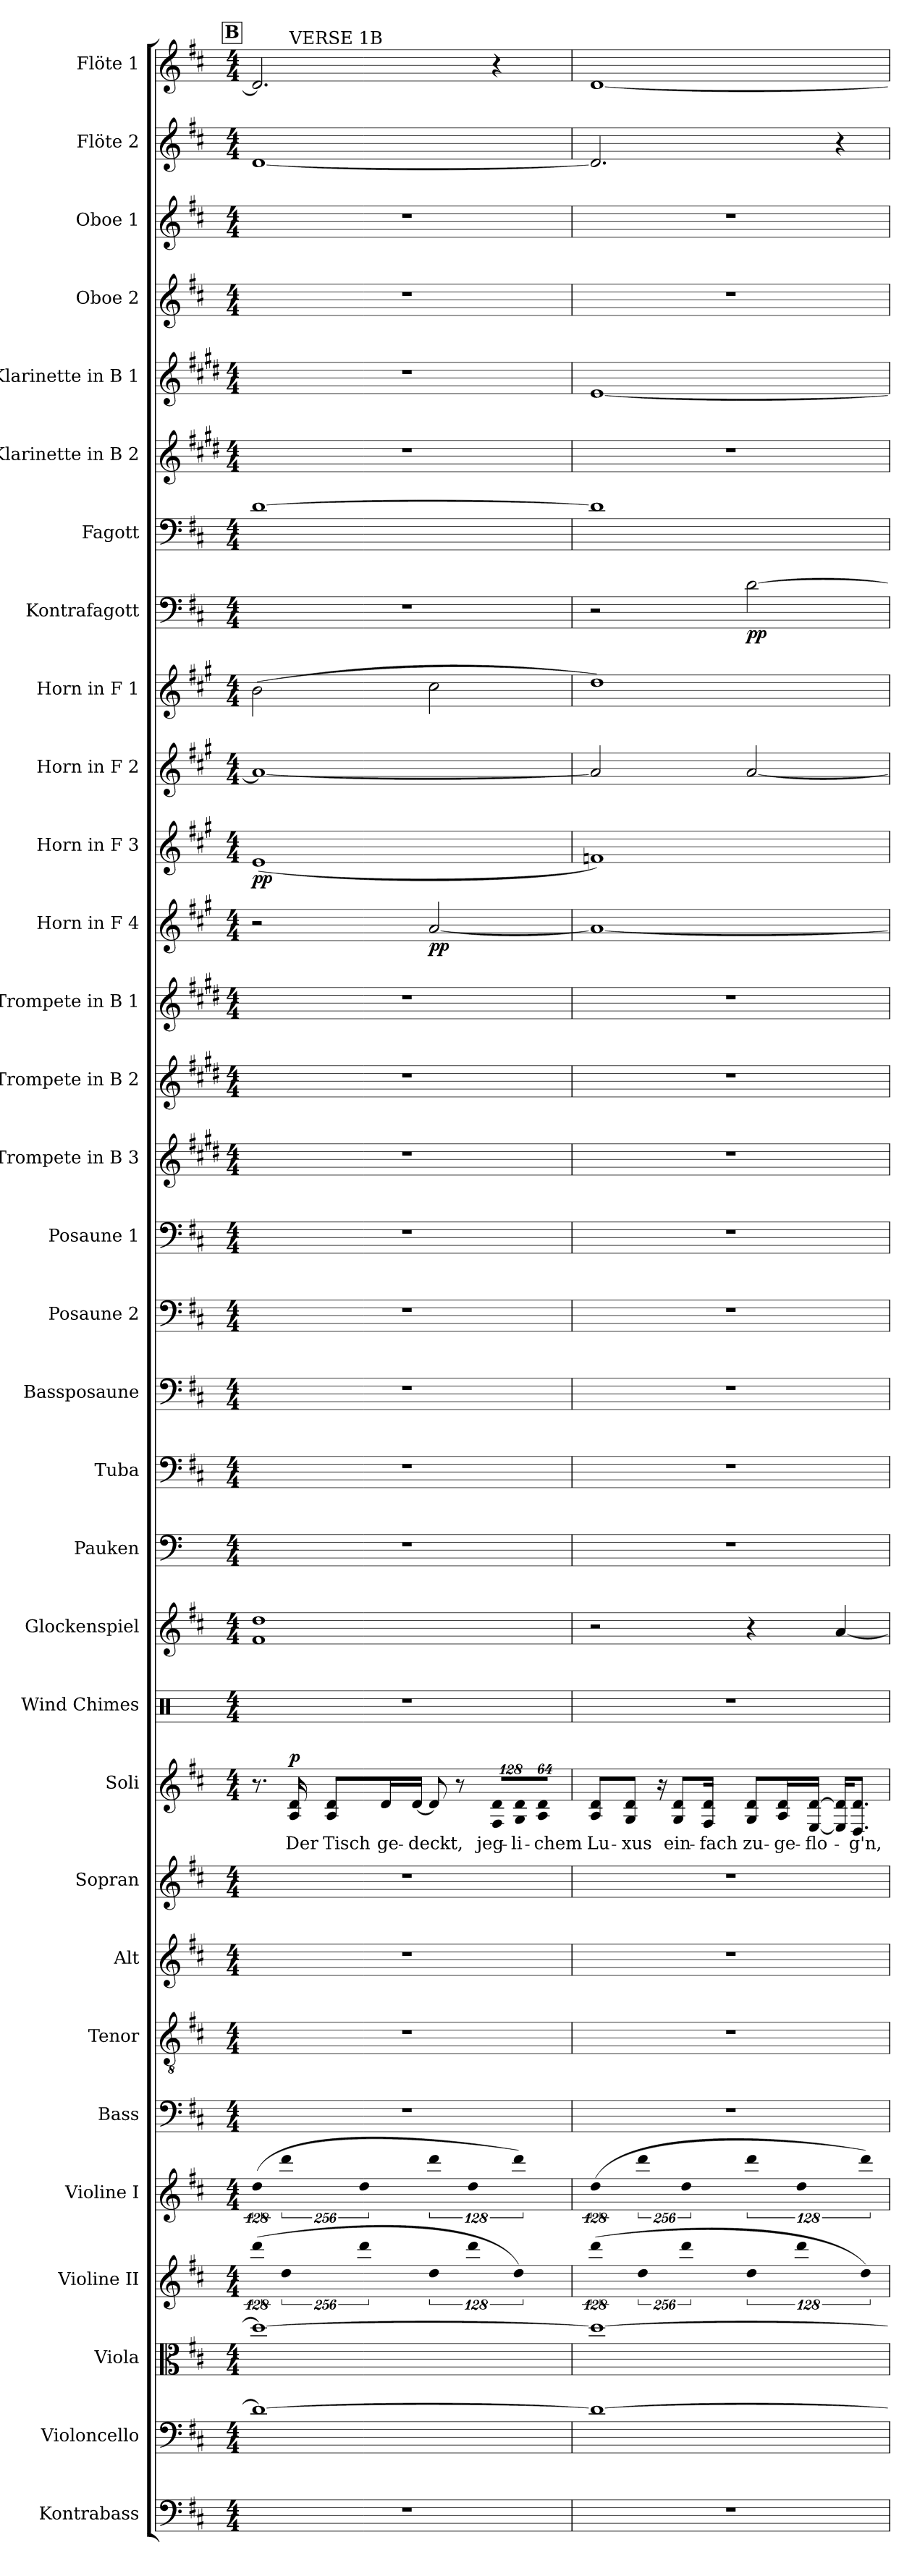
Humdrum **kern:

**kern	**kern	**kern	**kern	**kern	**kern	**kern	**kern	**kern	**kern	**text	**dynam	**kern	**kern	**kern	**kern	**kern	**kern	**kern	**kern	**kern	**kern	**kern	**dynam	**kern	**dynam	**kern	**kern	**kern	**dynam	**kern	**kern	**kern	**kern	**kern	**kern	**kern
*part32	*part31	*part30	*part29	*part28	*part27	*part26	*part25	*part24	*part23	*part23	*part23	*part22	*part21	*part20	*part19	*part18	*part17	*part16	*part15	*part14	*part13	*part12	*part12	*part11	*part11	*part10	*part9	*part8	*part8	*part7	*part6	*part5	*part4	*part3	*part2	*part1
*staff32	*staff31	*staff30	*staff29	*staff28	*staff27	*staff26	*staff25	*staff24	*staff23	*staff23	*staff23	*staff22	*staff21	*staff20	*staff19	*staff18	*staff17	*staff16	*staff15	*staff14	*staff13	*staff12	*staff12	*staff11	*staff11	*staff10	*staff9	*staff8	*staff8	*staff7	*staff6	*staff5	*staff4	*staff3	*staff2	*staff1
*I"Kontrabass	*I"Violoncello	*I"Viola	*I"Violine II	*I"Violine I	*I"Bass	*I"Tenor	*I"Alt	*I"Sopran	*I"Soli	*	*	*I"Wind Chimes	*I"Glockenspiel	*I"Pauken	*I"Tuba	*I"Bassposaune	*I"Posaune 2	*I"Posaune 1	*I"Trompete in B 3	*I"Trompete in B 2	*I"Trompete in B 1	*I"Horn in F 4	*	*I"Horn in F 3	*	*I"Horn in F 2	*I"Horn in F 1	*I"Kontrafagott	*	*I"Fagott	*I"Klarinette in B 2	*I"Klarinette in B 1	*I"Oboe 2	*I"Oboe 1	*I"Flöte 2	*I"Flöte 1
*I'Kb.	*I'Vc.	*I'Vla.	*I'Vl. II	*I'Vl. I	*I'B.	*I'T.	*I'A.	*I'S.	*	*	*	*I'W.Ch.	*I'Glsp.	*I'Pk.	*I'Tuba	*I'Bpos.	*I'Pos. 2	*I'Pos. 1	*I'Trp. 3	*I'Trp. 2	*I'Trp. 1	*I'Hn. 4	*	*I'Hn. 3	*	*I'Hn. 2	*I'Hn. 1	*I'Kfg.	*	*I'Fg.	*I'Kl. 2	*I'Kl. 1	*I'Ob. 2	*I'Ob. 1	*I'Fl. 2	*I'Fl. 1
*clefF4	*clefF4	*clefC3	*clefG2	*clefG2	*clefF4	*clefGv2	*clefG2	*clefG2	*clefG2	*	*	*clefX	*clefG2	*clefF4	*clefF4	*clefF4	*clefF4	*clefF4	*clefG2	*clefG2	*clefG2	*clefG2	*	*clefG2	*	*clefG2	*clefG2	*clefF4	*	*clefF4	*clefG2	*clefG2	*clefG2	*clefG2	*clefG2	*clefG2
*ITrd7c12	*	*	*	*	*	*ITrd7c12	*	*	*	*	*	*	*ITrd-14c-24	*	*	*	*	*	*ITrd1c2	*ITrd1c2	*ITrd1c2	*ITrd4c7	*	*ITrd4c7	*	*ITrd4c7	*ITrd4c7	*ITrd7c12	*	*	*ITrd1c2	*ITrd1c2	*	*	*	*
*k[f#c#]	*k[f#c#]	*k[f#c#]	*k[f#c#]	*k[f#c#]	*k[f#c#]	*k[f#c#]	*k[f#c#]	*k[f#c#]	*k[f#c#]	*	*	*k[]	*k[f#c#]	*k[]	*k[f#c#]	*k[f#c#]	*k[f#c#]	*k[f#c#]	*k[f#c#]	*k[f#c#]	*k[f#c#]	*k[f#c#]	*	*k[f#c#]	*	*k[f#c#]	*k[f#c#]	*k[f#c#]	*	*k[f#c#]	*k[f#c#]	*k[f#c#]	*k[f#c#]	*k[f#c#]	*k[f#c#]	*k[f#c#]
*D:	*D:	*D:	*D:	*D:	*D:	*D:	*D:	*D:	*D:	*	*	*C:	*D:	*C:	*D:	*D:	*D:	*D:	*D:	*D:	*D:	*D:	*	*D:	*	*D:	*D:	*D:	*	*D:	*D:	*D:	*D:	*D:	*D:	*D:
*M4/4	*M4/4	*M4/4	*M4/4	*M4/4	*M4/4	*M4/4	*M4/4	*M4/4	*M4/4	*	*	*M4/4	*M4/4	*M4/4	*M4/4	*M4/4	*M4/4	*M4/4	*M4/4	*M4/4	*M4/4	*M4/4	*	*M4/4	*	*M4/4	*M4/4	*M4/4	*	*M4/4	*M4/4	*M4/4	*M4/4	*M4/4	*M4/4	*M4/4
!!LO:REH:place=s1:B:color=#000000:enc=box:fs=9.9988:t=B
=11	=11	=11	=11	=11	=11	=11	=11	=11	=11	=11	=11	=11	=11	=11	=11	=11	=11	=11	=11	=11	=11	=11	=11	=11	=11	=11	=11	=11	=11	=11	=11	=11	=11	=11	=11	=11
!	!	!	!LO:N:vis=4	!LO:N:vis=4	!	!	!	!	!	!	!	!	!	!	!	!	!	!	!	!	!	!	!	!	!	!	!	!	!	!	!	!	!	!	!	!
*	*	*	*	*	*	*	*	*	*	*	*	*	*	*	*	*	*	*	*	*	*	*	*	*	*	*	*	*	*	*	*	*	*	*	*	*^
1r	1di_>	1ddi_>	(512%85dddi\	(512%85ddi\	1r	1r	1r	1r	8.r	.	.	1r	1fff#i 1ddddi	1r	1r	1r	1r	1r	1r	1r	1r	2r	.	(1Ai	pp	1di_<	(2ei\	1r	.	[>1di	1r	1r	1r	1r	[<1di	2.di/]	8.ryy
!	!	!	!LO:N:vis=4	!LO:N:vis=4	!	!	!	!	!	!	!	!	!	!	!	!	!	!	!	!	!	!	!	!	!	!	!	!	!	!	!	!	!	!	!	!	!
.	.	.	1024%171ddi\	1024%171dddi\	.	.	.	.	.	.	.	.	.	.	.	.	.	.	.	.	.	.	.	.	.	.	.	.	.	.	.	.	.	.	.	.	.
!	!	!	!	!	!	!	!	!	!	!	!	!	!	!	!	!	!	!	!	!	!	!	!	!	!	!	!	!	!	!	!	!	!	!	!	!	!LO:TX:a:t=VERSE 1B
!	!	!	!	!	!	!	!	!	!	!LO:LY:b:color=#000000	!	!	!	!	!	!	!	!	!	!	!	!	!	!	!	!	!	!	!	!	!	!	!	!	!	!	!
.	.	.	.	.	.	.	.	.	16Ai/ 16di	Der	p	.	.	.	.	.	.	.	.	.	.	.	.	.	.	.	.	.	.	.	.	.	.	.	.	.	2ryy
!	!	!	!	!	!	!	!	!	!	!LO:LY:b:color=#000000	!	!	!	!	!	!	!	!	!	!	!	!	!	!	!	!	!	!	!	!	!	!	!	!	!	!	!
.	.	.	.	.	.	.	.	.	8Ai/ 8diL	Tisch	.	.	.	.	.	.	.	.	.	.	.	.	.	.	.	.	.	.	.	.	.	.	.	.	.	.	.
!	!	!	!LO:N:vis=4	!LO:N:vis=4	!	!	!	!	!	!	!	!	!	!	!	!	!	!	!	!	!	!	!	!	!	!	!	!	!	!	!	!	!	!	!	!	!
.	.	.	1024%171dddi\	1024%171ddi\	.	.	.	.	.	.	.	.	.	.	.	.	.	.	.	.	.	.	.	.	.	.	.	.	.	.	.	.	.	.	.	.	.
!	!	!	!	!	!	!	!	!	!	!LO:LY:b:color=#000000	!	!	!	!	!	!	!	!	!	!	!	!	!	!	!	!	!	!	!	!	!	!	!	!	!	!	!
.	.	.	.	.	.	.	.	.	16di/L	ge-	.	.	.	.	.	.	.	.	.	.	.	.	.	.	.	.	.	.	.	.	.	.	.	.	.	.	.
!	!	!	!	!	!	!	!	!	!	!LO:LY:b:color=#000000	!	!	!	!	!	!	!	!	!	!	!	!	!	!	!	!	!	!	!	!	!	!	!	!	!	!	!
.	.	.	.	.	.	.	.	.	[<16di/JJ	-deckt,	.	.	.	.	.	.	.	.	.	.	.	.	.	.	.	.	.	.	.	.	.	.	.	.	.	.	.
!	!	!	!LO:N:vis=4	!LO:N:vis=4	!	!	!	!	!	!	!	!	!	!	!	!	!	!	!	!	!	!	!	!	!	!	!	!	!	!	!	!	!	!	!	!	!
.	.	.	512%85ddi\	512%85dddi\	.	.	.	.	8di/]	.	.	.	.	.	.	.	.	.	.	.	.	[<2di/	pp	.	.	.	2f#i\	.	.	.	.	.	.	.	.	.	.
.	.	.	.	.	.	.	.	.	8r	.	.	.	.	.	.	.	.	.	.	.	.	.	.	.	.	.	.	.	.	.	.	.	.	.	.	.	.
!	!	!	!LO:N:vis=4	!LO:N:vis=4	!	!	!	!	!	!	!	!	!	!	!	!	!	!	!	!	!	!	!	!	!	!	!	!	!	!	!	!	!	!	!	!	!
.	.	.	1024%171dddi\	1024%171ddi\	.	.	.	.	.	.	.	.	.	.	.	.	.	.	.	.	.	.	.	.	.	.	.	.	.	.	.	.	.	.	.	.	.
.	.	.	.	.	.	.	.	.	.	.	.	.	.	.	.	.	.	.	.	.	.	.	.	.	.	.	.	.	.	.	.	.	.	.	.	.	4ryy
*	*	*	*	*	*	*	*	*	*Xbrackettup	*	*	*	*	*	*	*	*	*	*	*	*	*	*	*	*	*	*	*	*	*	*	*	*	*	*	*	*
!	!	!	!	!	!	!	!	!	!LO:N:vis=8	!	!	!	!	!	!	!	!	!	!	!	!	!	!	!	!	!	!	!	!	!	!	!	!	!	!	!	!
!	!	!	!	!	!	!	!	!	!	!LO:LY:b:color=#000000	!	!	!	!	!	!	!	!	!	!	!	!	!	!	!	!	!	!	!	!	!	!	!	!	!	!	!
.	.	.	.	.	.	.	.	.	1024%85F#i/ 1024%85diL	jeg-	.	.	.	.	.	.	.	.	.	.	.	.	.	.	.	.	.	.	.	.	.	.	.	.	.	4r	.
!	!	!	!LO:N:vis=4	!LO:N:vis=4	!	!	!	!	!LO:N:vis=8	!	!	!	!	!	!	!	!	!	!	!	!	!	!	!	!	!	!	!	!	!	!	!	!	!	!	!	!
!	!	!	!	!	!	!	!	!	!	!LO:LY:b:color=#000000	!	!	!	!	!	!	!	!	!	!	!	!	!	!	!	!	!	!	!	!	!	!	!	!	!	!	!
.	.	.	1024%171ddi\)	1024%171dddi\)	.	.	.	.	1024%85Gi/ 1024%85di	-li-	.	.	.	.	.	.	.	.	.	.	.	.	.	.	.	.	.	.	.	.	.	.	.	.	.	.	.
!	!	!	!	!	!	!	!	!	!LO:N:vis=8	!	!	!	!	!	!	!	!	!	!	!	!	!	!	!	!	!	!	!	!	!	!	!	!	!	!	!	!
!	!	!	!	!	!	!	!	!	!	!LO:LY:b:color=#000000	!	!	!	!	!	!	!	!	!	!	!	!	!	!	!	!	!	!	!	!	!	!	!	!	!	!	!
.	.	.	.	.	.	.	.	.	512%43Ai/ 512%43diJ	-chem	.	.	.	.	.	.	.	.	.	.	.	.	.	.	.	.	.	.	.	.	.	.	.	.	.	.	.
.	.	.	.	.	.	.	.	.	.	.	.	.	.	.	.	.	.	.	.	.	.	.	.	.	.	.	.	.	.	.	.	.	.	.	.	.	16ryy
=12	=12	=12	=12	=12	=12	=12	=12	=12	=12	=12	=12	=12	=12	=12	=12	=12	=12	=12	=12	=12	=12	=12	=12	=12	=12	=12	=12	=12	=12	=12	=12	=12	=12	=12	=12	=12	=12
!	!	!	!LO:N:vis=4	!LO:N:vis=4	!	!	!	!	!	!	!	!	!	!	!	!	!	!	!	!	!	!	!	!	!	!	!	!	!	!	!	!	!	!	!	!	!
*	*	*	*	*	*	*	*	*	*	*	*	*	*	*	*	*	*	*	*	*	*	*	*	*	*	*	*	*	*	*	*	*	*	*	*	*v	*v
*	*	*	*	*	*	*	*	*	*	*	*	*	*	*	*	*	*	*	*	*	*	*	*	*	*	*	*	*	*	*	*	*	*	*	*	*^
!	!	!	!	!	!	!	!	!	!	!LO:LY:b:color=#000000	!	!	!	!	!	!	!	!	!	!	!	!	!	!	!	!	!	!	!	!	!	!	!	!	!	!	!
*	*	*	*	*	*	*	*	*	*	*	*	*	*	*	*	*	*	*	*	*	*	*	*	*	*	*	*	*	*	*	*	*	*	*	*	*v	*v
1r	1di_>	1ddi_>	(512%85dddi\	(512%85ddi\	1r	1r	1r	1r	8Ai/ 8diL	Lu-	.	1r	2r	1r	1r	1r	1r	1r	1r	1r	1r	1di_<	.	1B-Xi)	.	2di/]	1gi)	2r	.	1di]	1r	[<1di	1r	1r	2.di/]	[<1di
!	!	!	!	!	!	!	!	!	!	!LO:LY:b:color=#000000	!	!	!	!	!	!	!	!	!	!	!	!	!	!	!	!	!	!	!	!	!	!	!	!	!	!
.	.	.	.	.	.	.	.	.	8Gi/ 8diJ	-xus	.	.	.	.	.	.	.	.	.	.	.	.	.	.	.	.	.	.	.	.	.	.	.	.	.	.
!	!	!	!LO:N:vis=4	!LO:N:vis=4	!	!	!	!	!	!	!	!	!	!	!	!	!	!	!	!	!	!	!	!	!	!	!	!	!	!	!	!	!	!	!	!
.	.	.	1024%171ddi\	1024%171dddi\	.	.	.	.	.	.	.	.	.	.	.	.	.	.	.	.	.	.	.	.	.	.	.	.	.	.	.	.	.	.	.	.
.	.	.	.	.	.	.	.	.	16r	.	.	.	.	.	.	.	.	.	.	.	.	.	.	.	.	.	.	.	.	.	.	.	.	.	.	.
!	!	!	!	!	!	!	!	!	!	!LO:LY:b:color=#000000	!	!	!	!	!	!	!	!	!	!	!	!	!	!	!	!	!	!	!	!	!	!	!	!	!	!
.	.	.	.	.	.	.	.	.	8Gi/ 8diL	ein-	.	.	.	.	.	.	.	.	.	.	.	.	.	.	.	.	.	.	.	.	.	.	.	.	.	.
!	!	!	!LO:N:vis=4	!LO:N:vis=4	!	!	!	!	!	!	!	!	!	!	!	!	!	!	!	!	!	!	!	!	!	!	!	!	!	!	!	!	!	!	!	!
.	.	.	1024%171dddi\	1024%171ddi\	.	.	.	.	.	.	.	.	.	.	.	.	.	.	.	.	.	.	.	.	.	.	.	.	.	.	.	.	.	.	.	.
!	!	!	!	!	!	!	!	!	!	!LO:LY:b:color=#000000	!	!	!	!	!	!	!	!	!	!	!	!	!	!	!	!	!	!	!	!	!	!	!	!	!	!
.	.	.	.	.	.	.	.	.	16F#i/ 16diJk	-fach	.	.	.	.	.	.	.	.	.	.	.	.	.	.	.	.	.	.	.	.	.	.	.	.	.	.
!	!	!	!LO:N:vis=4	!LO:N:vis=4	!	!	!	!	!	!	!	!	!	!	!	!	!	!	!	!	!	!	!	!	!	!	!	!	!	!	!	!	!	!	!	!
!	!	!	!	!	!	!	!	!	!	!LO:LY:b:color=#000000	!	!	!	!	!	!	!	!	!	!	!	!	!	!	!	!	!	!	!	!	!	!	!	!	!	!
.	.	.	512%85ddi\	512%85dddi\	.	.	.	.	8Gi/ 8diL	zu-	.	.	4r	.	.	.	.	.	.	.	.	.	.	.	.	[<2di/	.	[>2Di\	pp	.	.	.	.	.	.	.
!	!	!	!	!	!	!	!	!	!	!LO:LY:b:color=#000000	!	!	!	!	!	!	!	!	!	!	!	!	!	!	!	!	!	!	!	!	!	!	!	!	!	!
.	.	.	.	.	.	.	.	.	16Ai/ 16diL	-ge-	.	.	.	.	.	.	.	.	.	.	.	.	.	.	.	.	.	.	.	.	.	.	.	.	.	.
!	!	!	!LO:N:vis=4	!LO:N:vis=4	!	!	!	!	!	!	!	!	!	!	!	!	!	!	!	!	!	!	!	!	!	!	!	!	!	!	!	!	!	!	!	!
.	.	.	1024%171dddi\	1024%171ddi\	.	.	.	.	.	.	.	.	.	.	.	.	.	.	.	.	.	.	.	.	.	.	.	.	.	.	.	.	.	.	.	.
!	!	!	!	!	!	!	!	!	!	!LO:LY:b:color=#000000	!	!	!	!	!	!	!	!	!	!	!	!	!	!	!	!	!	!	!	!	!	!	!	!	!	!
.	.	.	.	.	.	.	.	.	[<16Ei/ [>16diJJ	-flo-	.	.	.	.	.	.	.	.	.	.	.	.	.	.	.	.	.	.	.	.	.	.	.	.	.	.
.	.	.	.	.	.	.	.	.	16Ei/] 16di]KL	.	.	.	[<4aaai/	.	.	.	.	.	.	.	.	.	.	.	.	.	.	.	.	.	.	.	.	.	4r	.
!	!	!	!	!	!	!	!	!	!	!LO:LY:b:color=#000000	!	!	!	!	!	!	!	!	!	!	!	!	!	!	!	!	!	!	!	!	!	!	!	!	!	!
.	.	.	.	.	.	.	.	.	8.Di/ 8.diJ	-g'n,	.	.	.	.	.	.	.	.	.	.	.	.	.	.	.	.	.	.	.	.	.	.	.	.	.	.
!	!	!	!LO:N:vis=4	!LO:N:vis=4	!	!	!	!	!	!	!	!	!	!	!	!	!	!	!	!	!	!	!	!	!	!	!	!	!	!	!	!	!	!	!	!
.	.	.	1024%171ddi\)	1024%171dddi\)	.	.	.	.	.	.	.	.	.	.	.	.	.	.	.	.	.	.	.	.	.	.	.	.	.	.	.	.	.	.	.	.
=	=	=	=	=	=	=	=	=	=	=	=	=	=	=	=	=	=	=	=	=	=	=	=	=	=	=	=	=	=	=	=	=	=	=	=	=
*-	*-	*-	*-	*-	*-	*-	*-	*-	*-	*-	*-	*-	*-	*-	*-	*-	*-	*-	*-	*-	*-	*-	*-	*-	*-	*-	*-	*-	*-	*-	*-	*-	*-	*-	*-	*-
